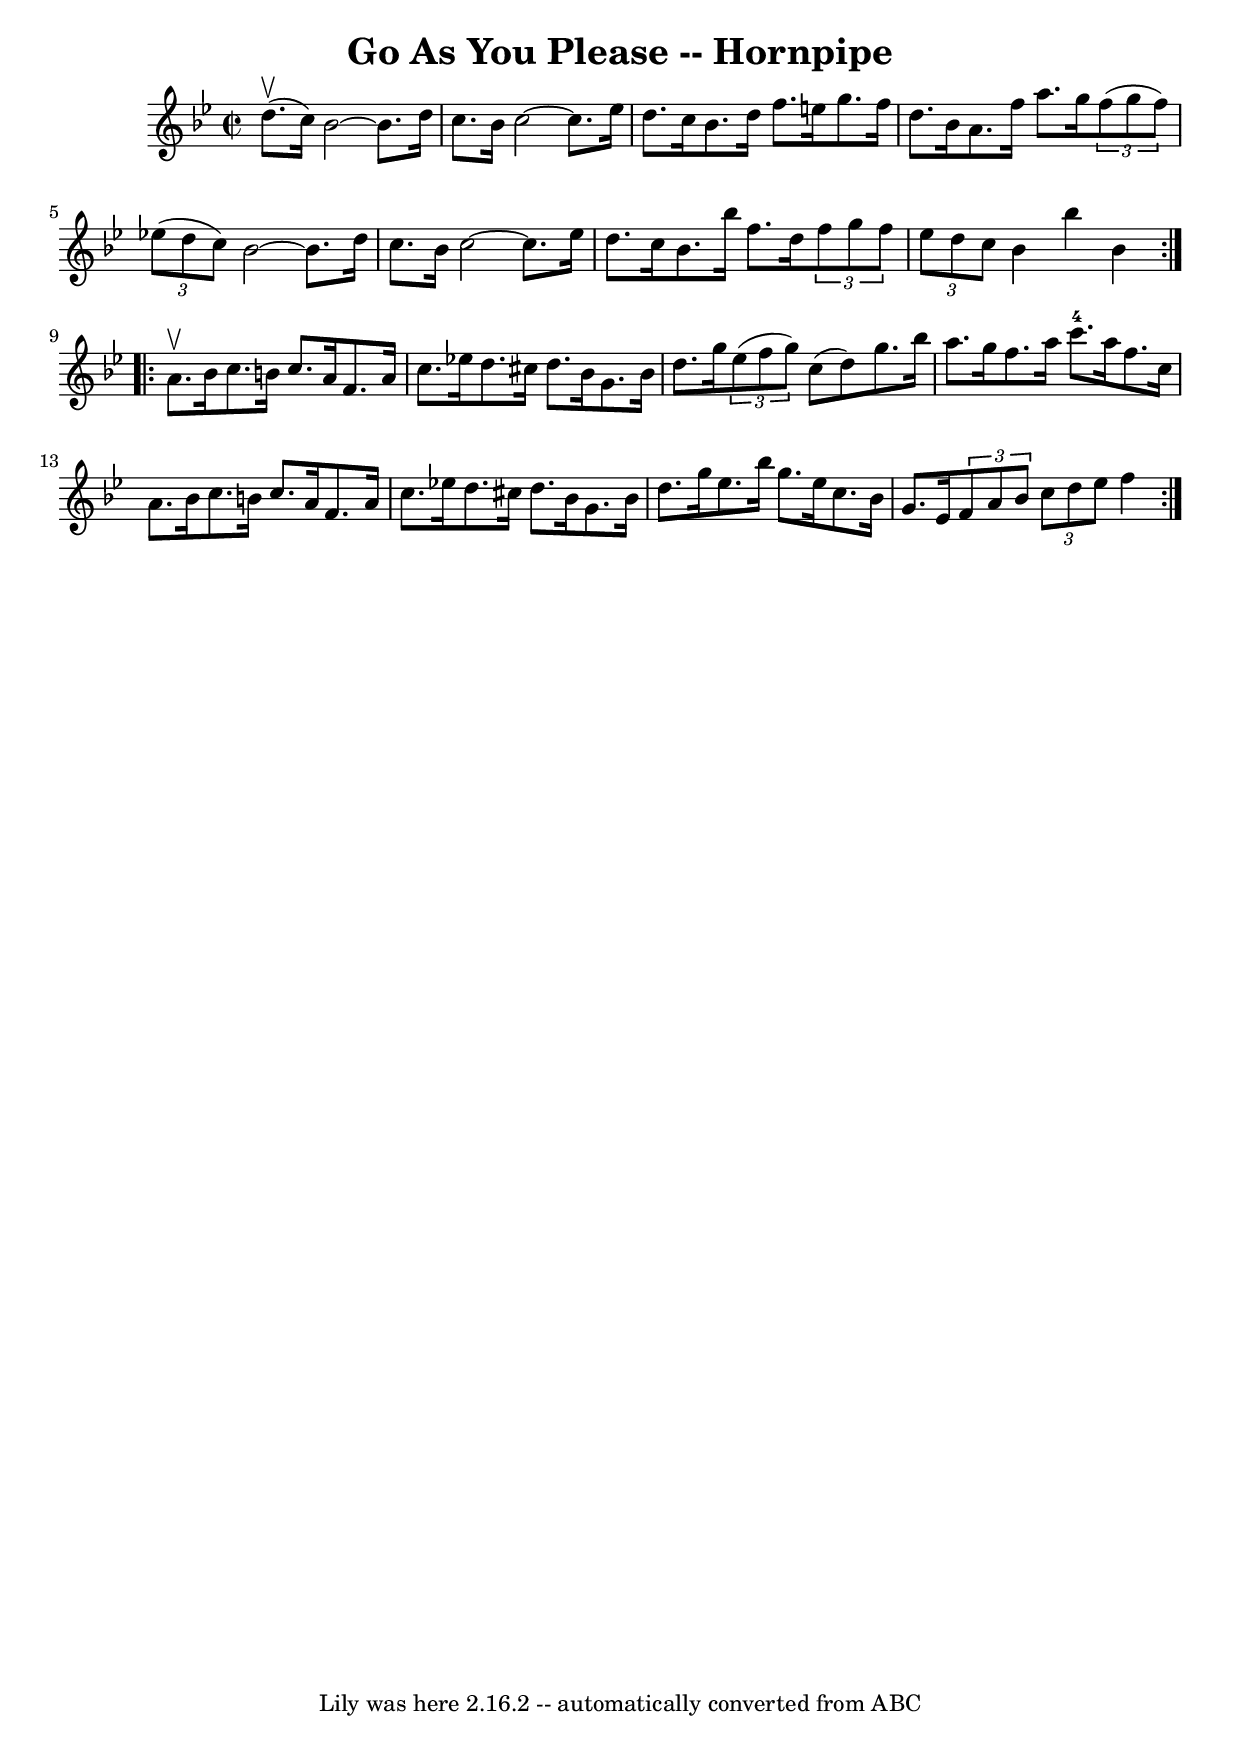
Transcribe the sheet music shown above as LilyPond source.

\version "2.16.2"
\include "Mammoth.ily"
\header {
  %% book = "Cole's 1000 Fiddle Tunes"
  crossRefNumber = "1"
  footnotes = ""
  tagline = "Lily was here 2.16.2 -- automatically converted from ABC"
  title = "Go As You Please -- Hornpipe"

}
voicedefault =  {



  \repeat volta 2 {

    \override Staff.TimeSignature #'style = #'C
    \time 2/2 
    \key bes \major d''8. (^\upbow c''16) |
    bes'2   ~  
    bes'8. d''16 c''8. bes'16  |
    c''2   ~ c''8. ees''16   
    d''8. c''16  |
    bes'8. d''16 f''8. e''16 g''8.    
    f''16 d''8. bes'16  |
    a'8. f''16 a''8. g''16    
    \times 2/3 { f''8 (g''8 f''8) 
	       }   \times 2/3 { ees''!8 (d''8    
				c''8) 
			      } |
    bes'2   ~ bes'8. d''16 c''8. bes'16  
    |
    c''2   ~ c''8. ees''16 d''8. c''16  |
    bes'8.  
    bes''16 f''8. d''16    \times 2/3 { f''8 g''8 f''8  
				      }   
    \times 2/3 { ees''8 d''8 c''8  
	       } |
    bes'4 bes''4 bes'4  
  } 
  
  \repeat volta 2 {
    a'8.^\upbow bes'16  |
    c''8. b'16    
    c''8. a'16 f'8. a'16 c''8. ees''!16  |
    d''8. cis''16 
    d''8. bes'16 g'8. bes'16 d''8. g''16  |
    
    \times 2/3 { ees''8 (f''8 g''8) 
	       } c''8 (d''8) g''8.    
    bes''16 a''8. g''16  |
    f''8. a''16 c'''8.-4 a''16    
    f''8. c''16 a'8. bes'16  |
    c''8. b'16 c''8. a'16   
    f'8. a'16 c''8. ees''!16  |
    d''8. cis''16 d''8.    
    bes'16 g'8. bes'16 d''8. g''16  |
    ees''8. bes''16    
    g''8. ees''16 c''8. bes'16 g'8. ees'16  |
    \times 2/3 {   
      f'8 a'8 bes'8  
    }   \times 2/3 { c''8 d''8 ees''8  
		   } f''4  
  }   

}

\score{
  <<

    \context Staff="default"
    {
      \voicedefault 
      
    }

  >>
  \layout {
    
  }
  \midi {
  }

}
